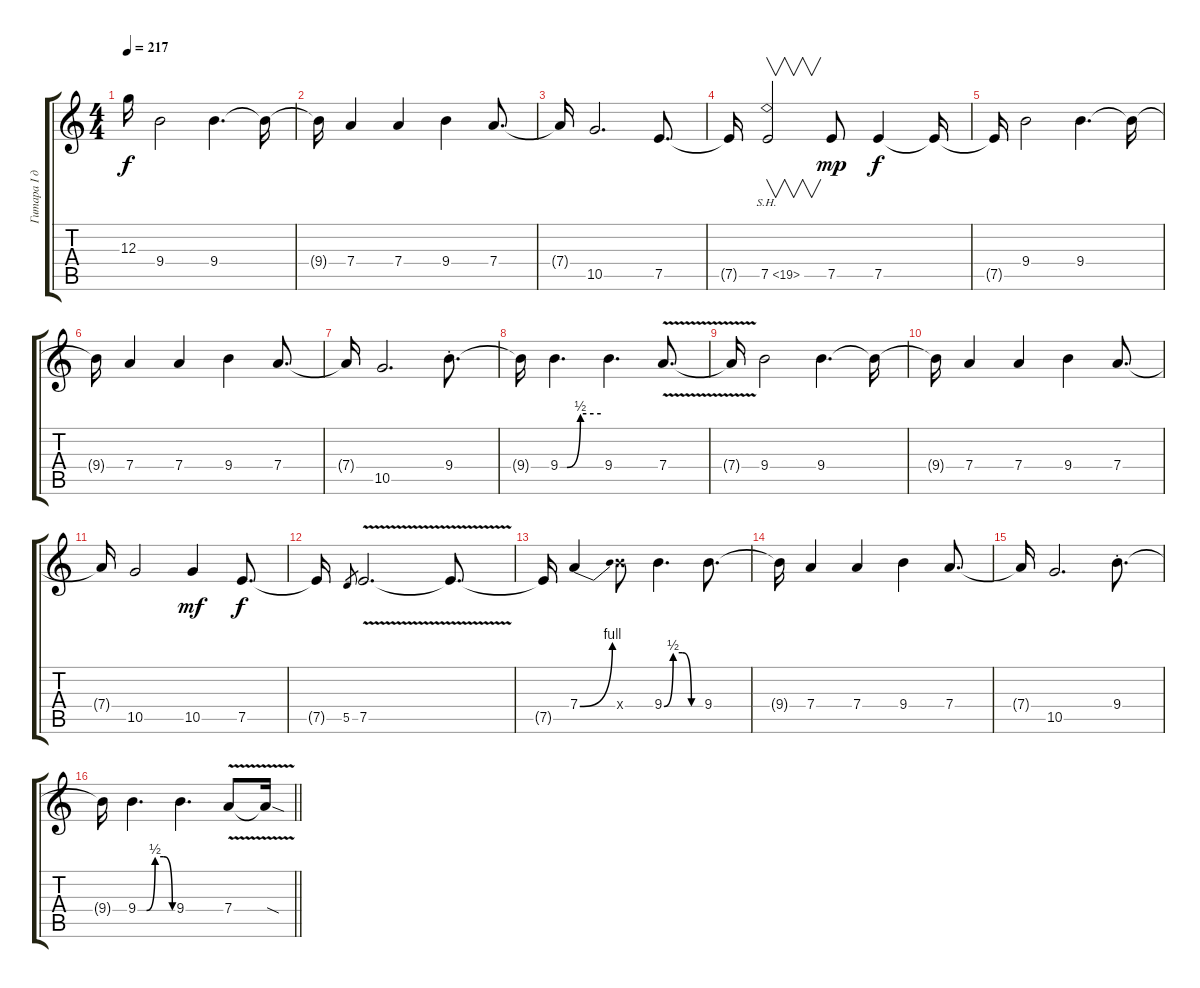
\track ("Гитара I дилей" "Гитара I д") {instrument distortionguitar}
\staff {score tabs}
\tuning (E4 B3 G3 D3 A2 E2) {hide}
\ts (4 4)
\tempo 217
\clef g2
\ks c
12.3{t}.16{dy f} 9.4.2 9.4.4{d} 9.4{t}.16 |
9.4{t}.16 7.4.4 7.4.4 9.4.4 7.4.8{d} |
7.4{t}.16 10.5.2{d} 7.5.8{d} |
7.5{t}.16 7.5{sh 12}.2{v} 7.5.8{dy mp} 7.5.4{dy f} 7.5{t}.16 |
7.5{t}.16 9.4.2 9.4.4{d} 9.4{t}.16 |
9.4{t}.16 7.4.4 7.4.4 9.4.4 7.4.8{d} |
7.4{t}.16 10.5.2{d} 9.4{st}.8{d} |
9.4{t}.16 9.4{be (custom 0 0 10 0 30 2 60 2)}.4{d} 9.4.4{d} 7.4{v}.8{d} |
7.4{t}.16 9.4.2 9.4.4{d} 9.4{t}.16 |
9.4{t}.16 7.4.4 7.4.4 9.4.4 7.4.8{d} |
7.4{t}.16 10.5.2 10.5.4{dy mf} 7.5.8{d dy f} |
7.5{t}.16 5.5.8{gr} 7.5{v}.2{d} 7.5{t}.8{d} |
7.5{t}.16 7.4{be (bend 0 0 60 4)}.4 9.4{x}.8 9.4{be (custom 0 0 15 2 30 2 45 0 60 0)}.4{d} 9.4.8{d} |
9.4{t}.16 7.4.4 7.4.4 9.4.4 7.4.8{d} |
7.4{t}.16 10.5.2{d} 9.4{st}.8{d} |
\barLineRight lightlight
9.4{t}.16 9.4{be (custom 0 0 15 0 30 2 45 2 60 0)}.4{d} 9.4.4{d} 7.4{v}.8 7.4{sod t}.16
